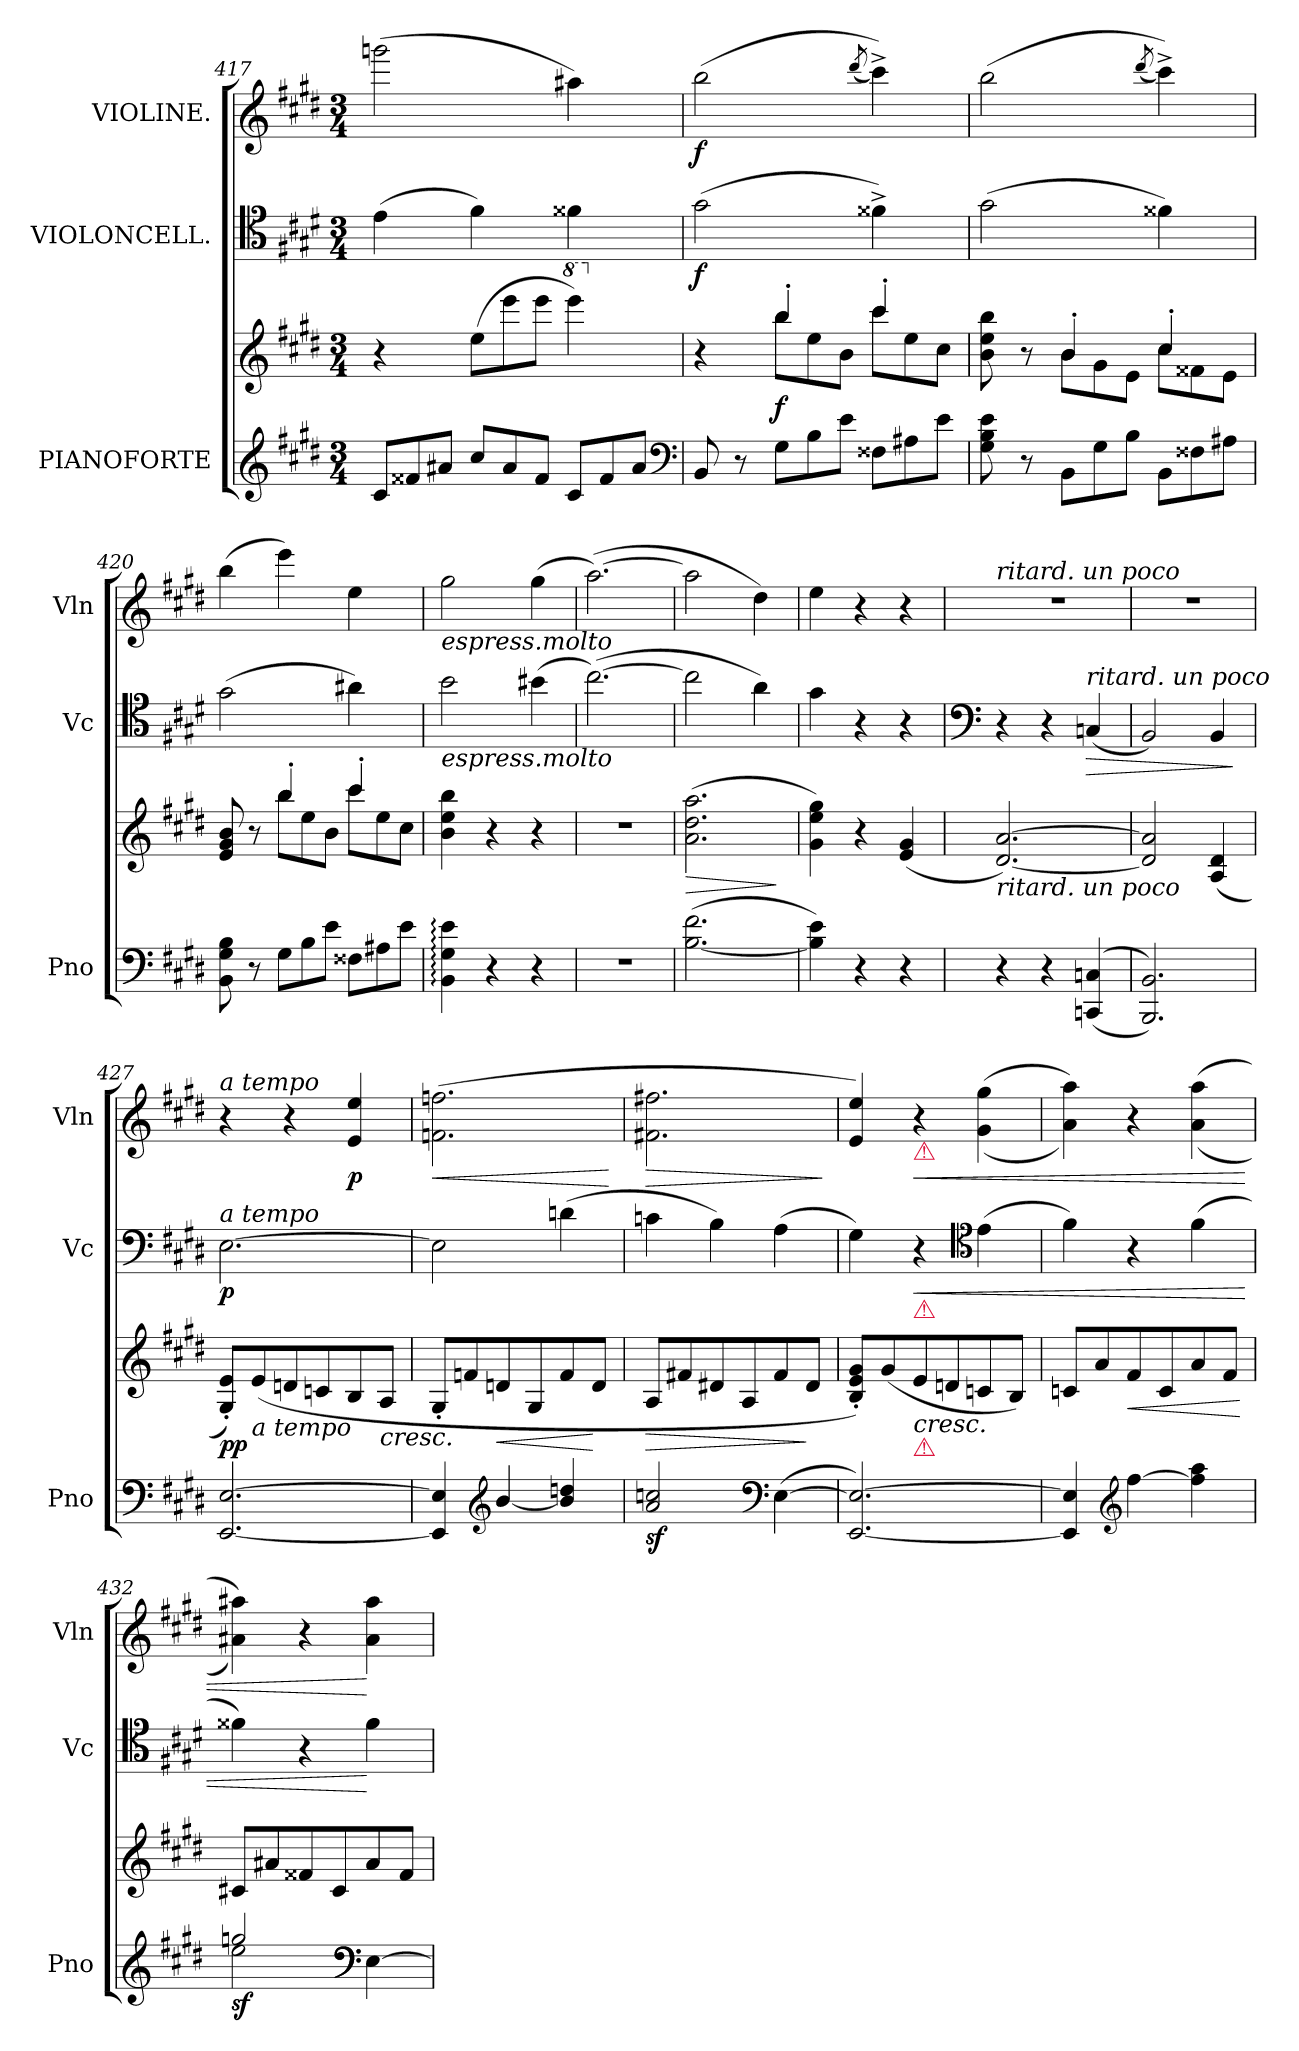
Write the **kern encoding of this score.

**kern	**kern	**dynam	**kern	**dynam	**kern	**dynam
*part3	*part3	*part3	*part2	*part2	*part1	*part1
*staff4	*staff3	*staff3/4	*staff2	*staff2	*staff1	*staff1
*I"PIANOFORTE	*	*	*I"VIOLONCELL.	*	*I"VIOLINE.	*
*I'Pno	*	*	*I'Vc	*	*I'Vln	*
*clefG2	*clefG2	*	*clefC4	*	*clefG2	*
*k[f#c#g#d#]	*k[f#c#g#d#]	*	*k[f#c#g#d#]	*	*k[f#c#g#d#]	*
*M3/4	*M3/4	*	*M3/4	*	*M3/4	*
*Xtuplet	*	*	*	*	*	*
=417	=417	=417	=417	=417	=417	=417
12c#/L	4r	.	(4e\	.	(2gggn\	.
12f##X/	.	.	.	.	.	.
12a#X/J	.	.	.	.	.	.
*	*Xtuplet	*	*	*	*	*
12cc#/L	(12ee\L	.	4f#\)	.	.	.
12a#/	12eee\	.	.	.	.	.
12f##/J	12eee\J	.	.	.	.	.
*	*8va	*	*	*	*	*
12c#/L	4eeee\)	.	4f##X\	.	4aa#X\)	.
12f##/	.	.	.	.	.	.
12a#/J	.	.	.	.	.	.
*clefF4	*	*	*	*	*	*
=418	=418	=418	=418	=418	=418	=418
*	*X8va	*	*	*	*	*
*	*^	*	*	*	*	*
8BB/	4r	4ryy	.	(2g#\	f	(2bb\	f
8r	.	.	.	.	.	.	.
12G#\L	4bb'/	12bb\L	f	.	.	.	.
12B\	.	12ee\	.	.	.	.	.
12e\J	.	12b\J	.	.	.	.	.
.	.	.	.	.	.	(<8qddd#/	.
12F##X\L	4ccc#'/	12ccc#\L	.	4f##X^\)	.	4ccc#^\))	.
12A#X\	.	12ee\	.	.	.	.	.
12e\J	.	12cc#\J	.	.	.	.	.
=419	=419	=419	=419	=419	=419	=419	=419
8G#\ 8B\ 8e\	8b\ 8ee\ 8bb\	4ryy	.	(2g#\	.	(2bb\	.
8r	8r	.	.	.	.	.	.
12BB\L	4b'/	12b\L	.	.	.	.	.
12G#\	.	12g#\	.	.	.	.	.
12B\J	.	12e\J	.	.	.	.	.
.	.	.	.	.	.	(<8qddd#/	.
12BB\L	4cc#'/	12cc#\L	.	4f##X\)	.	4ccc#^\))	.
12F##X\	.	12f##X\	.	.	.	.	.
12A#X\J	.	12e\J	.	.	.	.	.
=420	=420	=420	=420	=420	=420	=420	=420
8BB\ 8G#\ 8B\	8e/ 8g#/ 8b/	4ryy	.	(2g#\	.	(4bb\	.
8r	8r	.	.	.	.	.	.
12G#\L	4bb'/	12bb\L	.	.	.	4eee\)	.
12B\	.	12ee\	.	.	.	.	.
12e\J	.	12b\J	.	.	.	.	.
12F##X\L	4ccc#'/	12ccc#\L	.	4a#X\)	.	4ee\	.
12A#X\	.	12ee\	.	.	.	.	.
12e\J	.	12cc#\J	.	.	.	.	.
=421	=421	=421	=421	=421	=421	=421	=421
!	!	!	!	!	!	!LO:TX:b:i:t=espress.molto	!
!	!	!	!	!LO:TX:b:i:t=espress.molto	!	!	!
*	*v	*v	*	*	*	*	*
4BB:\ 4G#:\ 4e:\	4b\ 4ee\ 4bb\	.	2b\	.	2gg#\	.
4r	4r	.	.	.	.	.
4r	4r	.	(4b#X\	.	(4gg#\	.
=422	=422	=422	=422	=422	=422	=422
2.r	2.r	.	([2.cc#\)	.	([2.aa\)	.
=423	=423	=423	=423	=423	=423	=423
!	!	!LO:HP:b	!	!	!	!
([2.B\ 2.f#\	(2.a\ 2.dd#\ 2.aa\	>	2cc#\]	.	2aa\]	.
.	.	.	4a\)	.	4dd#\)	.
.	.	]	.	.	.	.
=424	=424	=424	=424	=424	=424	=424
4B]\ 4e\)	4g#\ 4ee\ 4gg#\)	.	4g#\	.	4ee\	.
4r	4r	.	4r	.	4r	.
4r	(4e/ 4g#/	.	4r	.	4r	.
=425	=425	=425	=425	=425	=425	=425
*	*	*	*clefF4	*	*	*
!	!	!	!	!	!LO:TX:a:i:t=ritard. un poco	!
!	!LO:TX:b:i:t=ritard. un poco	!	!	!	!	!
4r	[2.d#/ [2.a/)	.	4r	.	2.r	.
4r	.	.	4r	.	.	.
!	!	!	!LO:TX:a:i:t=ritard. un poco	!	!	!
!	!	!	!	!LO:HP:b	!	!
(<(>4CCn/ 4Cn/	.	.	(4Cn/	>	.	.
=426	=426	=426	=426	=426	=426	=426
2.BBB/ 2.BB/))	2d#]/ 2a]/	.	2BB/)	.	2.r	.
.	(4A/ 4d#/	.	4BB/	.	.	.
.	.	.	.	]	.	.
=427	=427	=427	=427	=427	=427	=427
!	!	!	!	!	!LO:TX:a:i:t=a tempo	!
!	!	!	!LO:TX:a:i:t=a tempo	!	!	!
[2.EE/ [2.E/	8G#'</ 8e'</L)	p p	[2.E\	p	4r	.
!	!LO:TX:b:i:t=a tempo	!	!	!	!	!
.	(8e/	.	.	.	.	.
.	8dn/	.	.	.	4r	.
.	8cn/	.	.	.	.	.
.	8B/	.	.	.	4e/ 4ee/	p
!	!	!LO:HP:b	!	!	!	!
.	8A/J	<	.	.	.	.
=428	=428	=428	=428	=428	=428	=428
!	!	!	!	!	!	!LO:HP:b
4EE]/ 4E]/	8G#'</L	.	2E\]	.	(2.fn\ 2.ffn\	<
.	8fn/	.	.	.	.	.
*clefG2	*	*	*	*	*	*
!	!	!LO:HP:b	!	!	!	!
[4b/	8dn/	<	.	.	.	.
.	8G#/	.	.	.	.	.
4b]/ 4ddn/	8f/	.	(4dn\	.	.	.
.	8d/J	[	.	.	.	.
.	.	[	.	.	.	[
=429	=429	=429	=429	=429	=429	=429
!	!	!LO:HP:b	!	!	!	!LO:HP:b
!	!	!LO:DY:n=1:b=2	!	!	!	!
2a/ 2ccn/	8A/L	> sf	4cn\	.	2.f#X\ 2.ff#X\	>
.	8f#X/	.	.	.	.	.
.	8d#X/	.	4B\)	.	.	.
.	8A/	.	.	.	.	.
*clefF4	*	*	*	*	*	*
(<[4E\	8f#/	.	(4A\	.	.	.
.	8d#/J	]	.	.	.	.
.	.	.	.	.	.	]
=430	=430	=430	=430	=430	=430	=430
[2.EE/ 2.E_/)	8B'/ 8e'/ 8g#'/L)	.	4G#\)	.	4e/ 4ee/)	.
.	(8g#/	.	.	.	.	.
!	!	!	!	!	!LO:TX:b:color=crimson:t=⚠	!
!	!	!	!LO:TX:b:color=crimson:t=⚠	!	!	!
!	!LO:TX:b:color=crimson:t=⚠	!	!	!	!	!
!	!	!LO:HP:b	!	!LO:HP:b	!	!LO:HP:b
.	8e/	<	4r	<	4r	<
.	8dn/	.	.	.	.	.
*	*	*	*clefC4	*	*	*
.	8cn/	.	(4e\	.	(<(>4g#\ 4gg#\	.
.	8B/J)	.	.	.	.	.
=431	=431	=431	=431	=431	=431	=431
4EE]/ 4E]/	8cn/L	.	4f#\)	.	4a\ 4aa\))	.
.	8a/	.	.	.	.	.
*clefG2	*	*	*	*	*	*
!	!	!LO:HP:b	!	!	!	!
[4ff#\	8f#/	<	4r	.	4r	.
.	8c/	.	.	.	.	.
4ff#]\ 4aa\	8a/	.	(4f#\	.	(<(>4a\ 4aa\	.
.	8f#/J	.	.	.	.	.
.	.	[	.	.	.	.
=432	=432	=432	=432	=432	=432	=432
*^	*	*	*	*	*	*
!	!	!	!LO:DY:b=2	!	!	!	!
2ggn/	2ee\	8c#X/L	sf	4f##X\)	.	4a#X\ 4aa#X\))	.
.	.	8a#X/	.	.	.	.	.
.	.	8f##X/	.	4r	.	4r	.
.	.	8c#/	[	.	.	.	.
*clefF4	*	*	*	*	*	*	*
[4E\	4ryy	8a#/	.	4f##\	[	4a#\ 4aa#\	[
.	.	8f##/J	.	.	.	.	.
*v	*v	*	*	*	*	*	*
=	=	=	=	=	=	=
*-	*-	*-	*-	*-	*-	*-
